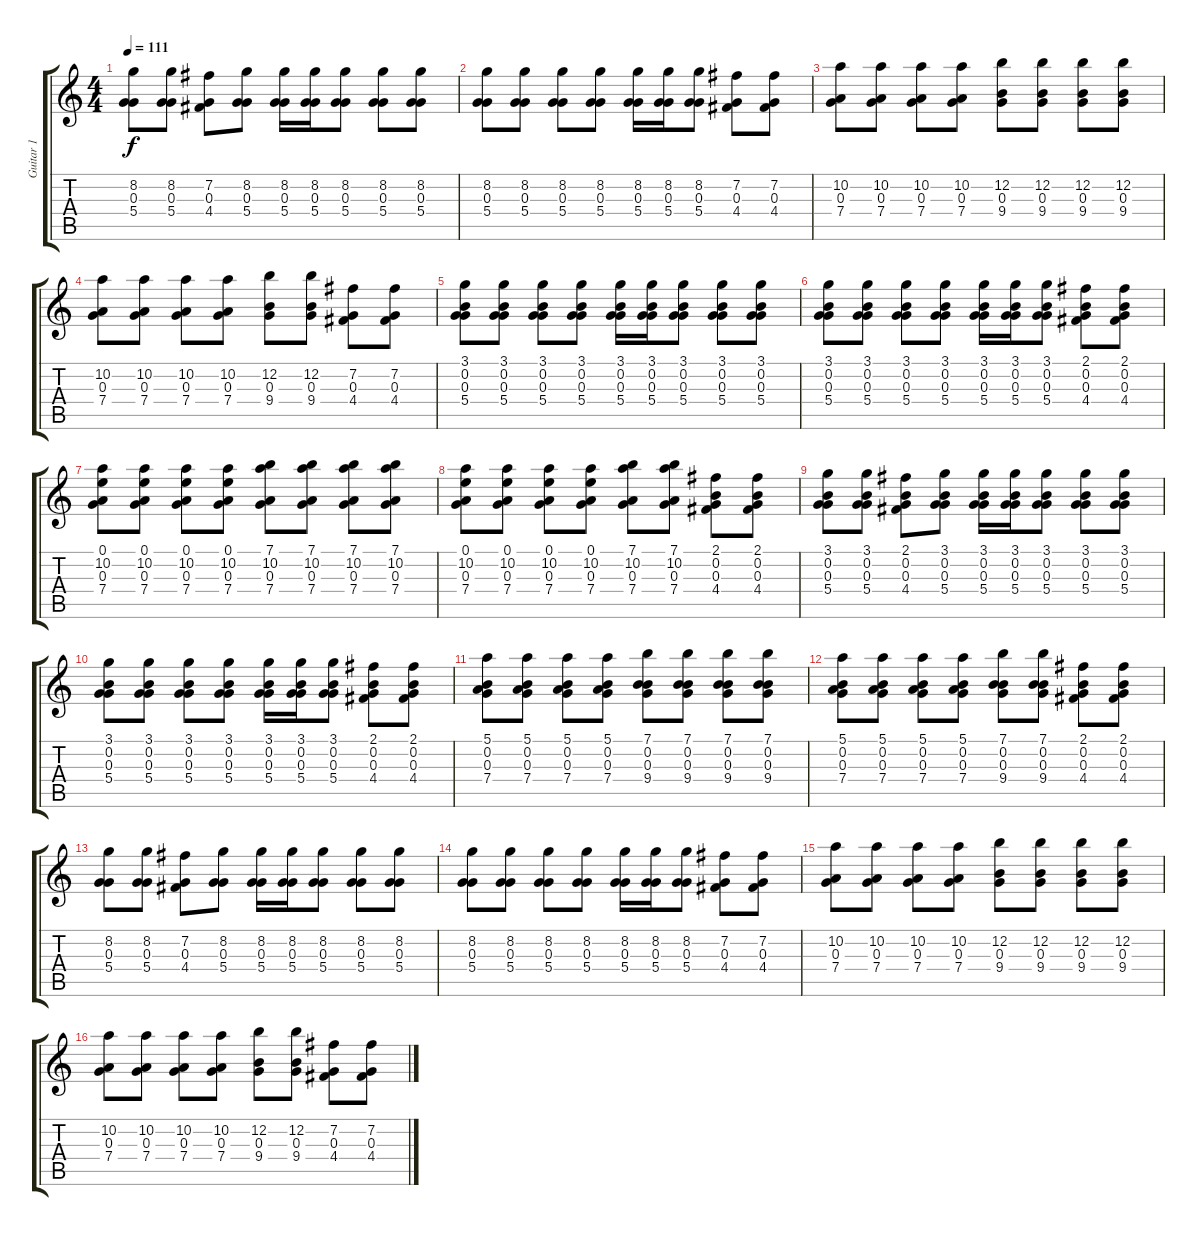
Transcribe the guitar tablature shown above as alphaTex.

\track ("Guitar 1" "Guitar 1") {instrument electricguitarjazz}
\staff {score tabs}
\tuning (E4 B3 G3 D3 A2 D2) {hide}
\ts (4 4)
\tempo 111
\clef g2
\ks c
(8.2 0.3 5.4).8{dy f instrument distortionguitar} (8.2 0.3 5.4).8 (7.2 0.3 4.4).8 (8.2 0.3 5.4).8 (8.2 0.3 5.4).16 (8.2 0.3 5.4).16 (8.2 0.3 5.4).8 (8.2 0.3 5.4).8 (8.2 0.3 5.4).8 |
(8.2 0.3 5.4).8 (8.2 0.3 5.4).8 (8.2 0.3 5.4).8 (8.2 0.3 5.4).8 (8.2 0.3 5.4).16 (8.2 0.3 5.4).16 (8.2 0.3 5.4).8 (7.2 0.3 4.4).8 (7.2 0.3 4.4).8 |
(10.2 0.3 7.4).8{instrument distortionguitar} (10.2 0.3 7.4).8 (10.2 0.3 7.4).8 (10.2 0.3 7.4).8 (12.2 0.3 9.4).8 (12.2 0.3 9.4).8 (12.2 0.3 9.4).8 (12.2 0.3 9.4).8 |
(10.2 0.3 7.4).8{instrument distortionguitar} (10.2 0.3 7.4).8 (10.2 0.3 7.4).8 (10.2 0.3 7.4).8 (12.2 0.3 9.4).8 (12.2 0.3 9.4).8 (7.2 0.3 4.4).8 (7.2 0.3 4.4).8 |
(3.1 0.2 0.3 5.4).8{instrument distortionguitar} (3.1 0.2 0.3 5.4).8 (3.1 0.2 0.3 5.4).8 (3.1 0.2 0.3 5.4).8 (3.1 0.2 0.3 5.4).16 (3.1 0.2 0.3 5.4).16 (3.1 0.2 0.3 5.4).8 (3.1 0.2 0.3 5.4).8 (3.1 0.2 0.3 5.4).8 |
(3.1 0.2 0.3 5.4).8 (3.1 0.2 0.3 5.4).8 (3.1 0.2 0.3 5.4).8 (3.1 0.2 0.3 5.4).8 (3.1 0.2 0.3 5.4).16 (3.1 0.2 0.3 5.4).16 (3.1 0.2 0.3 5.4).8 (2.1 0.2 0.3 4.4).8 (2.1 0.2 0.3 4.4).8 |
(0.1 10.2 0.3 7.4).8{instrument distortionguitar} (0.1 10.2 0.3 7.4).8 (0.1 10.2 0.3 7.4).8 (0.1 10.2 0.3 7.4).8 (7.1 10.2 0.3 7.4).8 (7.1 10.2 0.3 7.4).8 (7.1 10.2 0.3 7.4).8 (7.1 10.2 0.3 7.4).8 |
(0.1 10.2 0.3 7.4).8{instrument distortionguitar} (0.1 10.2 0.3 7.4).8 (0.1 10.2 0.3 7.4).8 (0.1 10.2 0.3 7.4).8 (7.1 10.2 0.3 7.4).8 (7.1 10.2 0.3 7.4).8 (2.1 0.2 0.3 4.4).8 (2.1 0.2 0.3 4.4).8 |
(3.1 0.2 0.3 5.4).8{instrument distortionguitar} (3.1 0.2 0.3 5.4).8 (2.1 0.2 0.3 4.4).8 (3.1 0.2 0.3 5.4).8 (3.1 0.2 0.3 5.4).16 (3.1 0.2 0.3 5.4).16 (3.1 0.2 0.3 5.4).8 (3.1 0.2 0.3 5.4).8 (3.1 0.2 0.3 5.4).8 |
(3.1 0.2 0.3 5.4).8 (3.1 0.2 0.3 5.4).8 (3.1 0.2 0.3 5.4).8 (3.1 0.2 0.3 5.4).8 (3.1 0.2 0.3 5.4).16 (3.1 0.2 0.3 5.4).16 (3.1 0.2 0.3 5.4).8 (2.1 0.2 0.3 4.4).8 (2.1 0.2 0.3 4.4).8 |
(5.1 0.2 0.3 7.4).8{instrument distortionguitar} (5.1 0.2 0.3 7.4).8 (5.1 0.2 0.3 7.4).8 (5.1 0.2 0.3 7.4).8 (7.1 0.2 0.3 9.4).8 (7.1 0.2 0.3 9.4).8 (7.1 0.2 0.3 9.4).8 (7.1 0.2 0.3 9.4).8 |
(5.1 0.2 0.3 7.4).8{instrument distortionguitar} (5.1 0.2 0.3 7.4).8 (5.1 0.2 0.3 7.4).8 (5.1 0.2 0.3 7.4).8 (7.1 0.2 0.3 9.4).8 (7.1 0.2 0.3 9.4).8 (2.1 0.2 0.3 4.4).8 (2.1 0.2 0.3 4.4).8 |
(8.2 0.3 5.4).8{instrument distortionguitar} (8.2 0.3 5.4).8 (7.2 0.3 4.4).8 (8.2 0.3 5.4).8 (8.2 0.3 5.4).16 (8.2 0.3 5.4).16 (8.2 0.3 5.4).8 (8.2 0.3 5.4).8 (8.2 0.3 5.4).8 |
(8.2 0.3 5.4).8 (8.2 0.3 5.4).8 (8.2 0.3 5.4).8 (8.2 0.3 5.4).8 (8.2 0.3 5.4).16 (8.2 0.3 5.4).16 (8.2 0.3 5.4).8 (7.2 0.3 4.4).8 (7.2 0.3 4.4).8 |
(10.2 0.3 7.4).8{instrument distortionguitar} (10.2 0.3 7.4).8 (10.2 0.3 7.4).8 (10.2 0.3 7.4).8 (12.2 0.3 9.4).8 (12.2 0.3 9.4).8 (12.2 0.3 9.4).8 (12.2 0.3 9.4).8 |
(10.2 0.3 7.4).8{instrument distortionguitar} (10.2 0.3 7.4).8 (10.2 0.3 7.4).8 (10.2 0.3 7.4).8 (12.2 0.3 9.4).8 (12.2 0.3 9.4).8 (7.2 0.3 4.4).8 (7.2 0.3 4.4).8
